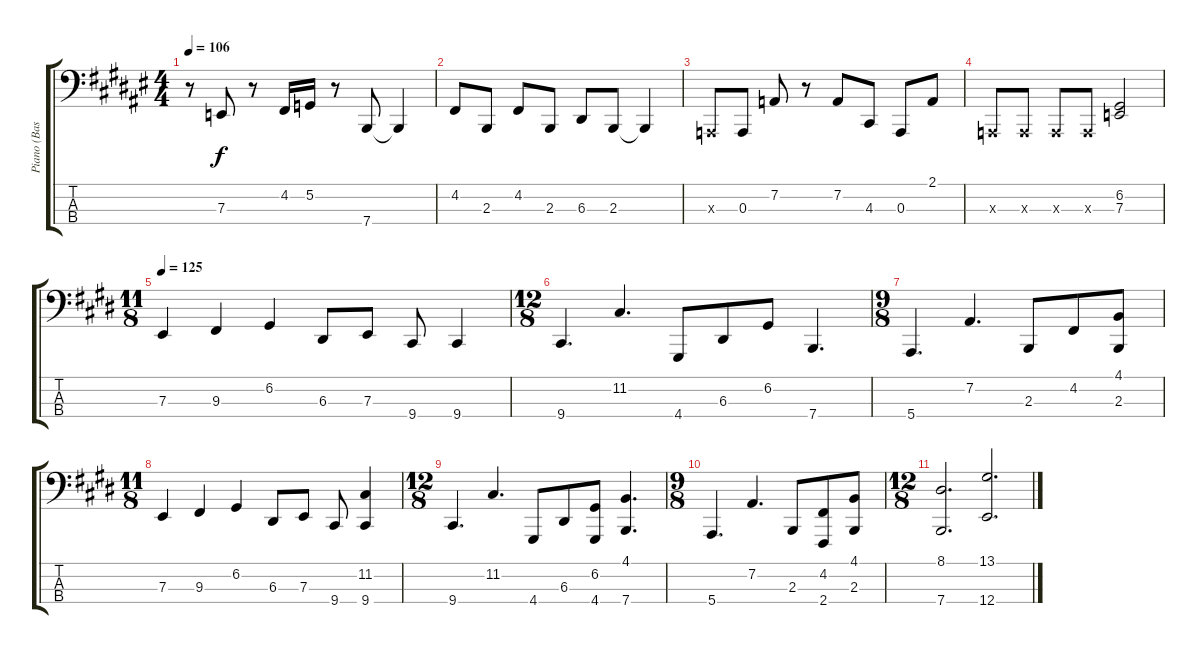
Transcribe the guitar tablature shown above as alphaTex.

\track ("Piano (Bass)" "Piano (Bas") {instrument brightacousticpiano}
\staff {score tabs}
\tuning (G2 D2 A1 E1) {hide}
\ts (4 4)
\tempo 106
\clef f4
\ks f#
r.8{dy f} 7.3.8 r.8 4.2.16 5.2.16 r.8 7.4.8 7.4{t}.4 |
4.2.8 2.3.8 4.2.8 2.3.8 6.3.8 2.3.8 2.3{t}.4 |
0.3{x}.8 0.3.8 7.2.8 r.8 7.2.8 4.3.8 0.3.8 2.1.8 |
0.3{x}.8 0.3{x}.8 0.3{x}.8 0.3{x}.8 (6.2 7.3).2 |
\ts (11 8)
\tempo 125
\ks e
7.3.4 9.3.4 6.2.4 6.3.8 7.3.8 9.4.8 9.4.4 |
\ts (12 8)
9.4.4{d} 11.2.4{d} 4.4.8 6.3.8 6.2.8 7.4.4{d} |
\ts (9 8)
5.4.4{d} 7.2.4{d} 2.3.8 4.2.8 (4.1 2.3).8 |
\ts (11 8)
7.3.4 9.3.4 6.2.4 6.3.8 7.3.8 9.4.8 (11.2 9.4).4 |
\ts (12 8)
9.4.4{d} 11.2.4{d} 4.4.8 6.3.8 (6.2 4.4).8 (4.1 7.4).4{d} |
\ts (9 8)
5.4.4{d} 7.2.4{d} 2.3.8 (4.2 2.4).8 (4.1 2.3).8 |
\ts (12 8)
(8.1 7.4).2{d} (13.1 12.4).2{d}
